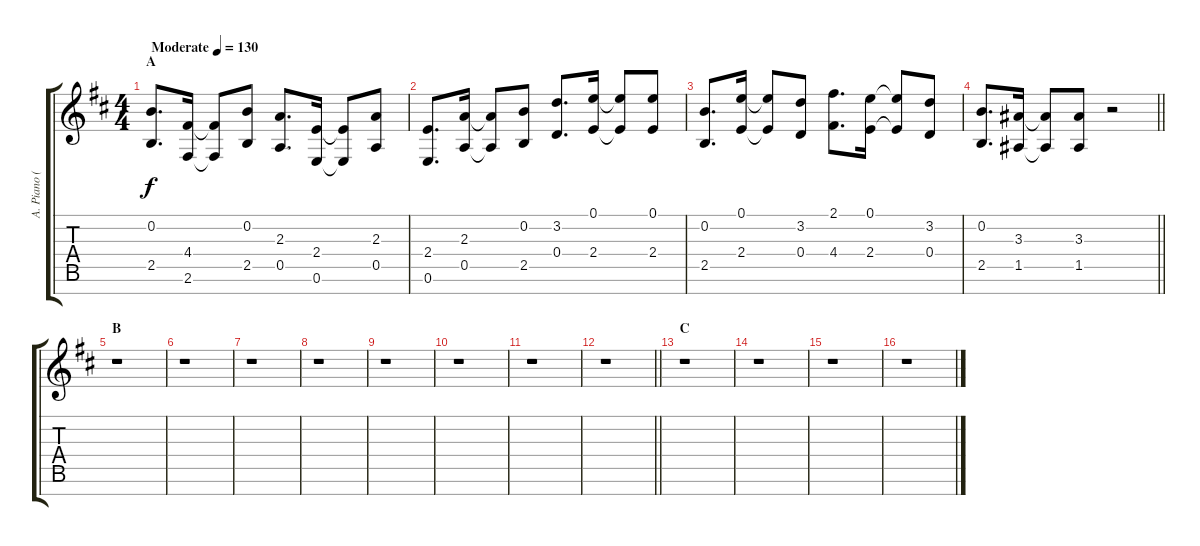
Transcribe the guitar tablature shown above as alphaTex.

\track ("A. Piano (Right Hand)" "A. Piano (") {instrument acousticgrandpiano}
\staff {score tabs}
\tuning (E5 B4 G4 D4 A3 E3 B2) {hide}
\ts (4 4)
\section ("" "A")
\tempo (130 "Moderate")
\clef g2
\ks d
(0.2 2.5).8{d dy f instrument acousticgrandpiano} (4.4 2.6).16 (4.4{t} 2.6{t}).8 (0.2 2.5).8 (2.3 0.5).8{d} (2.4 0.6).16 (2.4{t} 0.6{t}).8 (2.3 0.5).8 |
(2.4 0.6).8{d} (2.3 0.5).16 (2.3{t} 0.5{t}).8 (0.2 2.5).8 (3.2 0.4).8{d} (0.1 2.4).16 (0.1{t} 2.4{t}).8 (0.1 2.4).8 |
(0.2 2.5).8{d} (0.1 2.4).16 (0.1{t} 2.4{t}).8 (3.2 0.4).8 (2.1 4.4).8{d} (0.1 2.4).16 (0.1{t} 2.4{t}).8 (3.2 0.4).8 |
\barLineRight lightlight
(0.2 2.5).8{d} (3.3 1.5).16 (3.3{t} 1.5{t}).8 (3.3 1.5).8 r.2 |
\section ("" "B")
r.1 |
r.1 |
r.1 |
r.1 |
r.1 |
r.1 |
r.1 |
\barLineRight lightlight
r.1 |
\section ("" "C")
r.1 |
r.1 |
r.1 |
r.1
